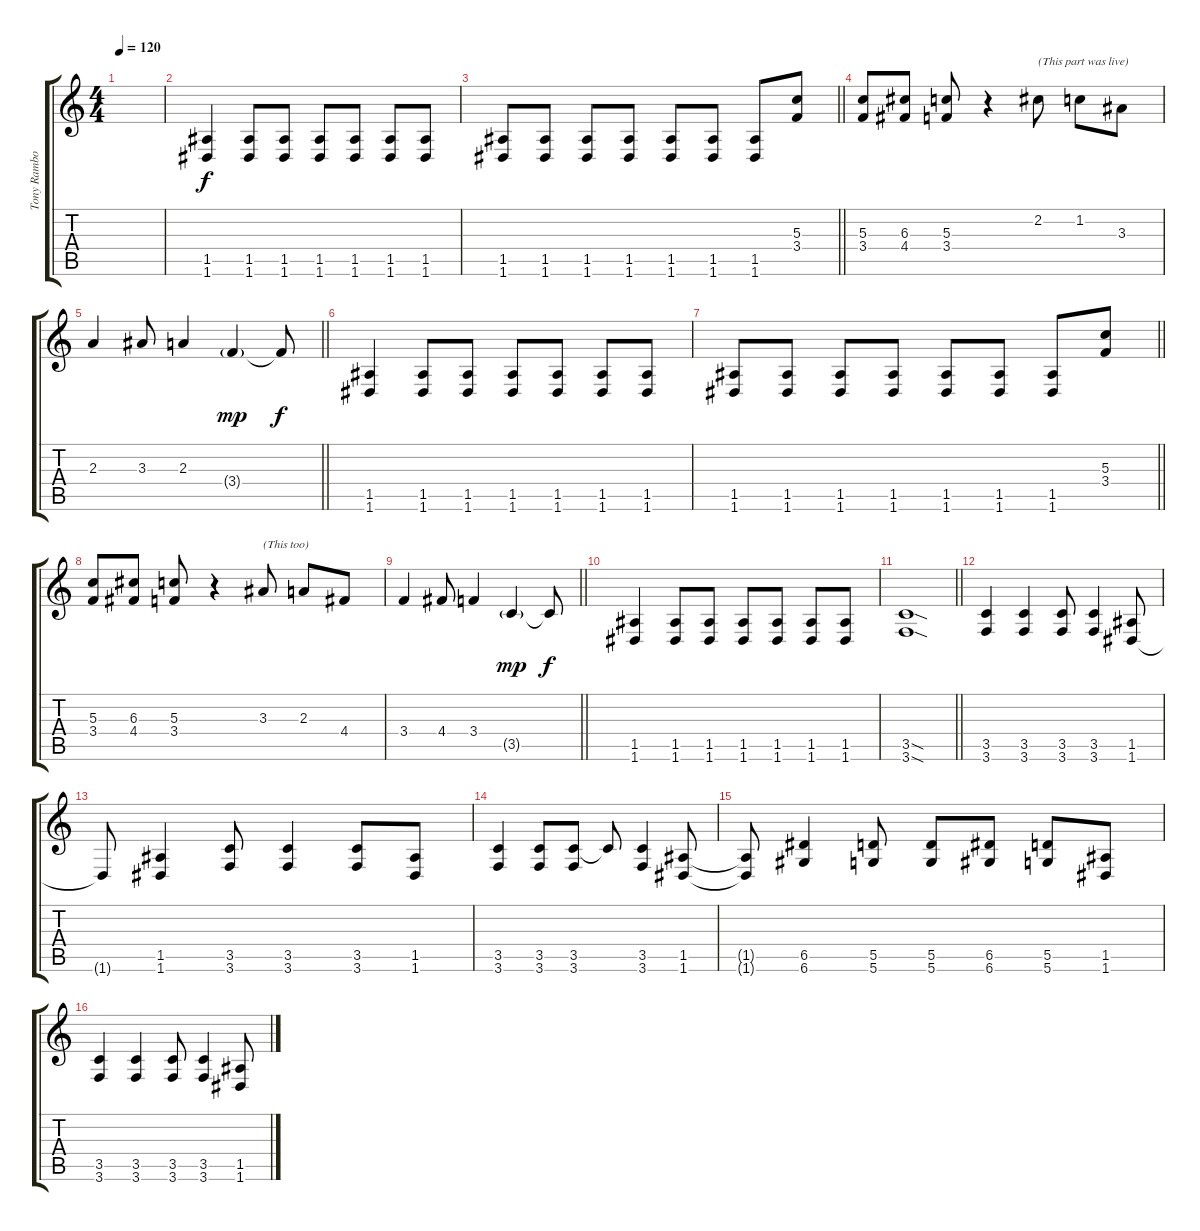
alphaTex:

\track ("Tony Rambola [Guitar]" "Tony Rambo") {instrument overdrivenguitar}
\staff {score tabs}
\tuning (E4 B3 G3 D3 A2 D2) {hide}
\ts (4 4)
\tempo 120
\clef g2
\ks c
|
(1.5 1.6).4 (1.5 1.6).8 (1.5 1.6).8 (1.5 1.6).8 (1.5 1.6).8 (1.5 1.6).8 (1.5 1.6).8 |
\barLineRight lightlight
(1.5 1.6).8 (1.5 1.6).8 (1.5 1.6).8 (1.5 1.6).8 (1.5 1.6).8 (1.5 1.6).8 (1.5 1.6).8 (5.3 3.4).8 |
(5.3 3.4).8 (6.3 4.4).8 (5.3 3.4).8 r.4 2.2.8{txt "(This part was live)"} 1.2.8 3.3.8 |
\barLineRight lightlight
2.3.4 3.3.8 2.3.4 3.4{g}.4{dy mp} 3.4{t}.8{dy f} |
(1.5 1.6).4 (1.5 1.6).8 (1.5 1.6).8 (1.5 1.6).8 (1.5 1.6).8 (1.5 1.6).8 (1.5 1.6).8 |
\barLineRight lightlight
(1.5 1.6).8 (1.5 1.6).8 (1.5 1.6).8 (1.5 1.6).8 (1.5 1.6).8 (1.5 1.6).8 (1.5 1.6).8 (5.3 3.4).8 |
(5.3 3.4).8 (6.3 4.4).8 (5.3 3.4).8 r.4 3.3.8{txt "(This too)"} 2.3.8 4.4.8 |
\barLineRight lightlight
3.4.4 4.4.8 3.4.4 3.5{g}.4{dy mp} 3.5{t}.8{dy f} |
(1.5 1.6).4 (1.5 1.6).8 (1.5 1.6).8 (1.5 1.6).8 (1.5 1.6).8 (1.5 1.6).8 (1.5 1.6).8 |
\barLineRight lightlight
(3.5{sod} 3.6{sod}).1 |
(3.5 3.6).4 (3.5 3.6).4 (3.5 3.6).8 (3.5 3.6).4 (1.5 1.6).8 |
1.6{t}.8 (1.5 1.6).4 (3.5 3.6).8 (3.5 3.6).4 (3.5 3.6).8 (1.5 1.6).8 |
(3.5 3.6).4 (3.5 3.6).8 (3.5 3.6).8 3.5{t}.8 (3.5 3.6).4 (1.5 1.6).8 |
(1.5{t} 1.6{t}).8 (6.5 6.6).4 (5.5 5.6).8 (5.5 5.6).8 (6.5 6.6).8 (5.5 5.6).8 (1.5 1.6).8 |
(3.5 3.6).4 (3.5 3.6).4 (3.5 3.6).8 (3.5 3.6).4 (1.5 1.6).8
